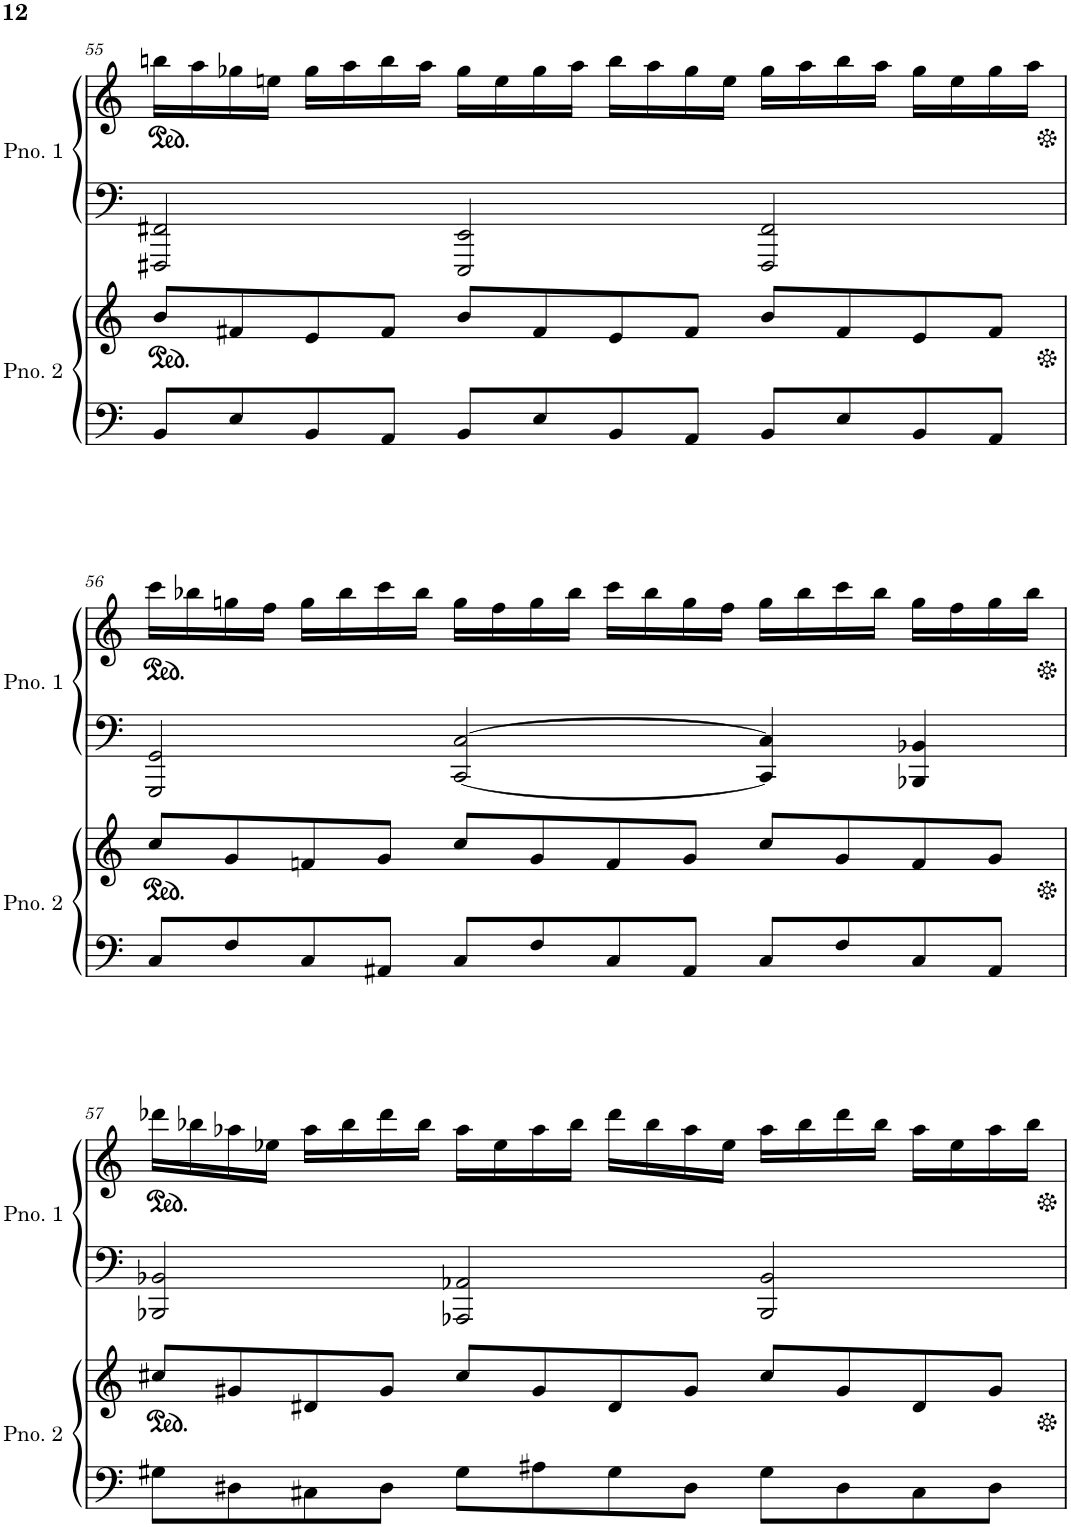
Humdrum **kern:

**kern	**kern	**kern	**kern
*part2	*part2	*part1	*part1
*staff4	*staff3	*staff2	*staff1
*I"Piano 2	*	*I"Piano 1	*
*I'Pno. 2	*	*I'Pno. 1	*
!!LO:PB:g=z
*clefF4	*clefG2	*clefF4	*clefG2
*k[]	*k[]	*k[]	*k[]
*M3/2	*M3/2	*M3/2	*M3/2
*	*ped	*	*
*	*	*	*ped
=55	=55	=55	=55
8BB/L	8b/L	2FFF#X/ 2FF#X/	16bbn\LL
.	.	.	16aa\
8E/	8f#X/	.	16gg-X\
.	.	.	16een\JJ
8BB/	8e/	.	16gg-\LL
.	.	.	16aa\
8AA/J	8f#/J	.	16bb\
.	.	.	16aa\JJ
8BB/L	8b/L	2EEE/ 2EE/	16gg-\LL
.	.	.	16ee\
8E/	8f#/	.	16gg-\
.	.	.	16aa\JJ
8BB/	8e/	.	16bb\LL
.	.	.	16aa\
8AA/J	8f#/J	.	16gg-\
.	.	.	16ee\JJ
8BB/L	8b/L	2FFF#/ 2FF#/	16gg-\LL
.	.	.	16aa\
8E/	8f#/	.	16bb\
.	.	.	16aa\JJ
8BB/	8e/	.	16gg-\LL
.	.	.	16ee\
8AA/J	8f#/J	.	16gg-\
.	.	.	16aa\JJ
!!LO:LB:g=z
=56	=56	=56	=56
*	*Xped	*	*
*	*ped	*	*
*	*	*	*Xped
*	*	*	*ped
8C/L	8cc/L	2GGG/ 2GG/	16ccc\LL
.	.	.	16bb-X\
8F/	8g/	.	16ggn\
.	.	.	16ff\JJ
8C/	8fn/	.	16gg\LL
.	.	.	16bb-\
8AA#X/J	8g/J	.	16ccc\
.	.	.	16bb-\JJ
8C/L	8cc/L	[2CC/ [2C/	16gg\LL
.	.	.	16ff\
8F/	8g/	.	16gg\
.	.	.	16bb-\JJ
8C/	8f/	.	16ccc\LL
.	.	.	16bb-\
8AA#/J	8g/J	.	16gg\
.	.	.	16ff\JJ
8C/L	8cc/L	4CC/] 4C/]	16gg\LL
.	.	.	16bb-\
8F/	8g/	.	16ccc\
.	.	.	16bb-\JJ
8C/	8f/	4BBB-X/ 4BB-X/	16gg\LL
.	.	.	16ff\
8AA#/J	8g/J	.	16gg\
.	.	.	16bb-\JJ
!!LO:LB:g=z
=57	=57	=57	=57
*	*Xped	*	*
*	*ped	*	*
*	*	*	*Xped
*	*	*	*ped
8G#X\L	8cc#X/L	2BBB-X/ 2BB-X/	16ddd-X\LL
.	.	.	16bb-X\
8D#X\	8g#X/	.	16aa-X\
.	.	.	16ee-X\JJ
8C#X\	8d#X/	.	16aa-\LL
.	.	.	16bb-\
8D#\J	8g#/J	.	16ddd-\
.	.	.	16bb-\JJ
8G#\L	8cc#/L	2AAA-X/ 2AA-X/	16aa-\LL
.	.	.	16ee-\
8A#X\	8g#/	.	16aa-\
.	.	.	16bb-\JJ
8G#\	8d#/	.	16ddd-\LL
.	.	.	16bb-\
8D#\J	8g#/J	.	16aa-\
.	.	.	16ee-\JJ
8G#\L	8cc#/L	2BBB-/ 2BB-/	16aa-\LL
.	.	.	16bb-\
8D#\	8g#/	.	16ddd-\
.	.	.	16bb-\JJ
8C#\	8d#/	.	16aa-\LL
.	.	.	16ee-\
8D#\J	8g#/J	.	16aa-\
.	.	.	16bb-\JJ
*	*Xped	*	*
*	*	*	*Xped
=	=	=	=
*-	*-	*-	*-
